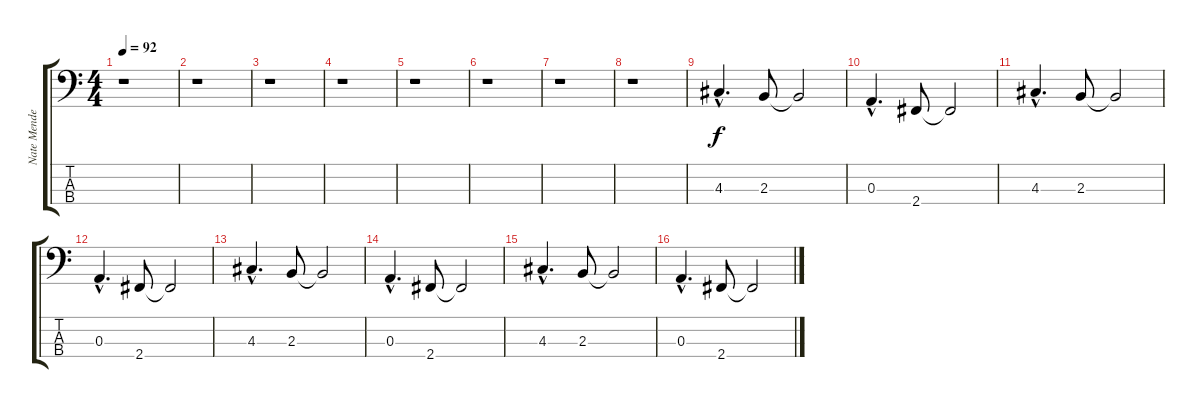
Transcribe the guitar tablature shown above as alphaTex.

\track ("Nate Mendel (Bass)" "Nate Mende") {instrument electricbassfinger}
\staff {score tabs}
\tuning (G2 D2 A1 E1) {hide}
\ts (4 4)
\tempo 92
\clef f4
\ks c
r.1{dy f} |
r.1 |
r.1 |
r.1 |
r.1 |
r.1 |
r.1 |
r.1 |
4.3{hac}.4{d} 2.3.8 2.3{t}.2 |
0.3{hac}.4{d} 2.4.8 2.4{t}.2 |
4.3{hac}.4{d} 2.3.8 2.3{t}.2 |
0.3{hac}.4{d} 2.4.8 2.4{t}.2 |
4.3{hac}.4{d} 2.3.8 2.3{t}.2 |
0.3{hac}.4{d} 2.4.8 2.4{t}.2 |
4.3{hac}.4{d} 2.3.8 2.3{t}.2 |
0.3{hac}.4{d} 2.4.8 2.4{t}.2
